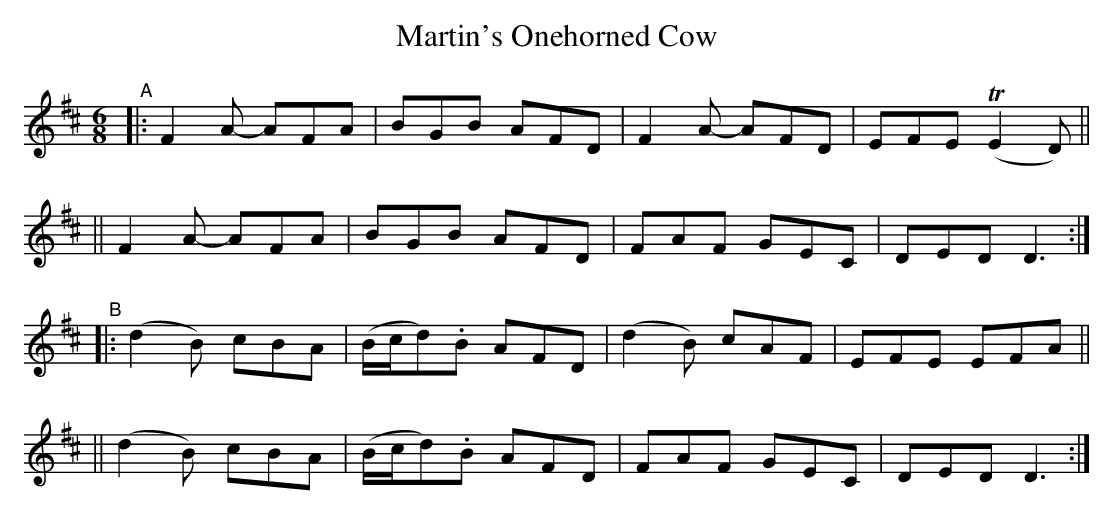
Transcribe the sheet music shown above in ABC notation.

X:1
T: Martin's Onehorned Cow
M: 6/8
L: 1/8
K: D
"^A"\
|: F2A- AFA | BGB AFD | F2A- AFD | EFE (TE2D) ||
|| F2A- AFA | BGB AFD | FAF GEC | DED D3 :|
"^B"\
|: (d2B) cBA | (B/c/d).B AFD | (d2B) cAF | EFE EFA ||
|| (d2B) cBA | (B/c/d).B AFD | FAF GEC | DED D3 :|
